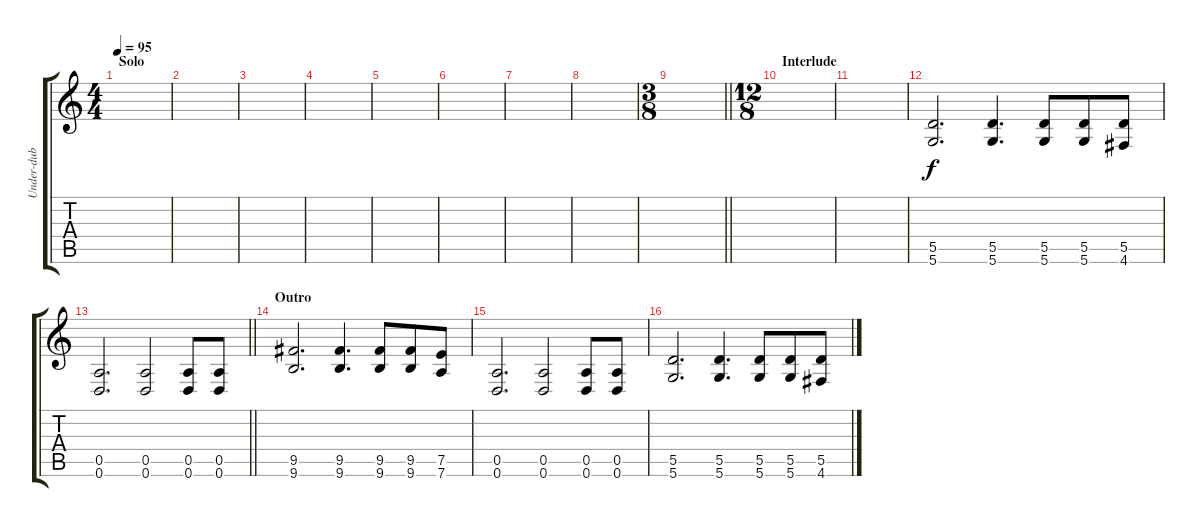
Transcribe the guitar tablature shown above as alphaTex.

\track ("Under-dub for Gtr 2" "Under-dub ") {instrument overdrivenguitar}
\staff {score tabs}
\tuning (E4 B3 G3 D3 A2 D2) {hide}
\ts (4 4)
\section ("" "Solo")
\tempo 95
\clef g2
\ks c
|
|
|
|
|
|
|
|
\ts (3 8)
\barLineRight lightlight
|
\ts (12 8)
\section ("" "Interlude")
|
|
(5.5 5.6).2{d} (5.5 5.6).4{d} (5.5 5.6).8 (5.5 5.6).8 (5.5 4.6).8 |
\barLineRight lightlight
(0.5 0.6).2{d} (0.5 0.6).2 (0.5 0.6).8 (0.5 0.6).8 |
\section ("" "Outro")
(9.5 9.6).2{d} (9.5 9.6).4{d} (9.5 9.6).8 (9.5 9.6).8 (7.5 7.6).8 |
(0.5 0.6).2{d} (0.5 0.6).2 (0.5 0.6).8 (0.5 0.6).8 |
(5.5 5.6).2{d} (5.5 5.6).4{d} (5.5 5.6).8 (5.5 5.6).8 (5.5 4.6).8
